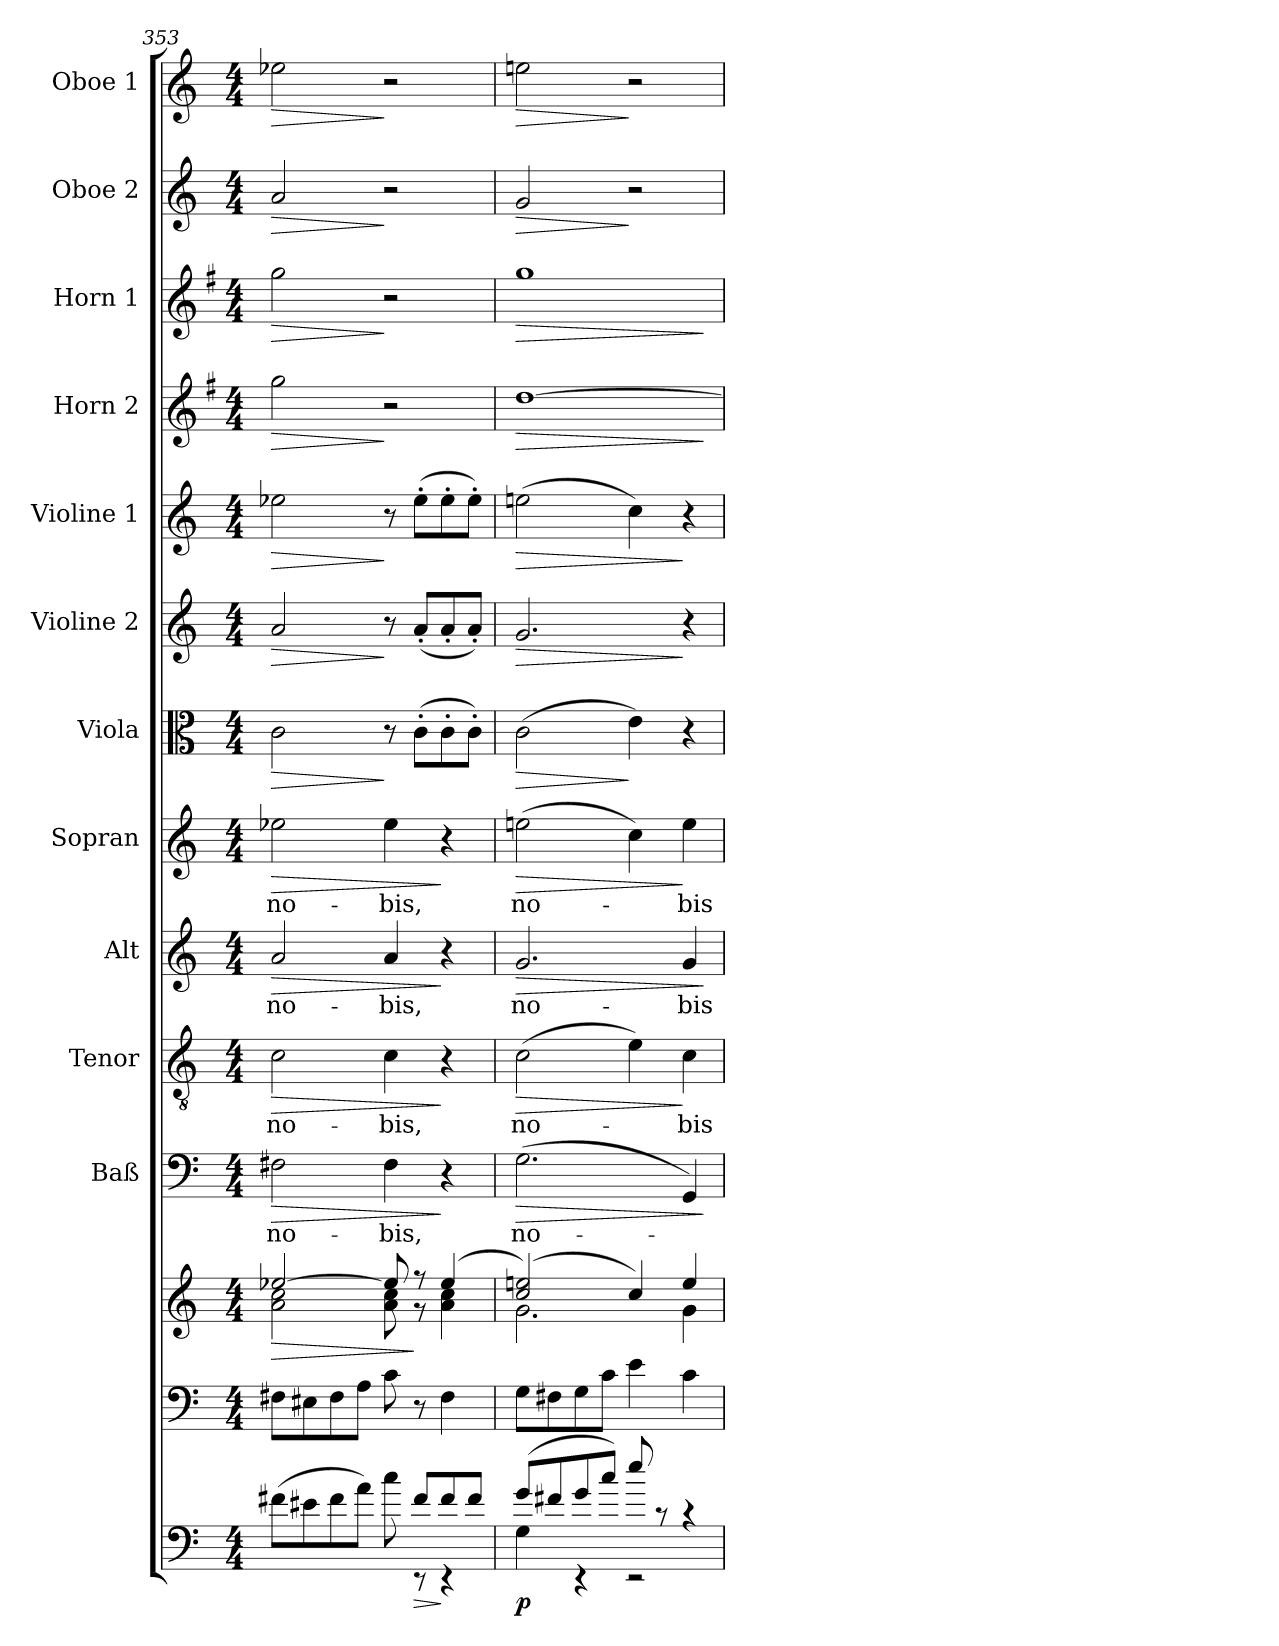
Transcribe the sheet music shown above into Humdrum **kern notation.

**kern	**dynam	**kern	**kern	**dynam	**kern	**text	**dynam	**kern	**text	**dynam	**kern	**text	**dynam	**kern	**text	**dynam	**kern	**dynam	**kern	**dynam	**kern	**dynam	**kern	**dynam	**kern	**dynam	**kern	**dynam	**kern	**dynam
*part13	*part13	*part12	*part12	*part12	*part11	*part11	*part11	*part10	*part10	*part10	*part9	*part9	*part9	*part8	*part8	*part8	*part7	*part7	*part6	*part6	*part5	*part5	*part4	*part4	*part3	*part3	*part2	*part2	*part1	*part1
*staff14	*staff14	*staff13	*staff12	*staff12/13	*staff11	*staff11	*staff11	*staff10	*staff10	*staff10	*staff9	*staff9	*staff9	*staff8	*staff8	*staff8	*staff7	*staff7	*staff6	*staff6	*staff5	*staff5	*staff4	*staff4	*staff3	*staff3	*staff2	*staff2	*staff1	*staff1
*	*	*	*	*	*I"Baß	*	*	*I"Tenor	*	*	*I"Alt	*	*	*I"Sopran	*	*	*I"Viola	*	*I"Violine 2	*	*I"Violine 1	*	*I"Horn 2	*	*I"Horn 1	*	*I"Oboe 2	*	*I"Oboe 1	*
*	*	*	*	*	*I'Baß	*	*	*I'Ten	*	*	*I'Alt	*	*	*I'Sop	*	*	*I'Vla.	*	*I'Vln. 2	*	*I'Vln. 1	*	*I'Hrn. 2	*	*I'Hrn. 1	*	*I'Ob. 2	*	*I'Ob. 1	*
*clefF4	*	*clefF4	*clefG2	*	*clefF4	*	*	*clefGv2	*	*	*clefG2	*	*	*clefG2	*	*	*clefC3	*	*clefG2	*	*clefG2	*	*clefG2	*	*clefG2	*	*clefG2	*	*clefG2	*
*ITrd7c12	*	*	*	*	*	*	*	*	*	*	*	*	*	*	*	*	*	*	*	*	*	*	*ITrd4c7	*	*ITrd4c7	*	*	*	*	*
*k[]	*	*k[]	*k[]	*	*k[]	*	*	*k[]	*	*	*k[]	*	*	*k[]	*	*	*k[]	*	*k[]	*	*k[]	*	*k[]	*	*k[]	*	*k[]	*	*k[]	*
*C:	*	*C:	*C:	*	*C:	*	*	*C:	*	*	*C:	*	*	*C:	*	*	*C:	*	*C:	*	*C:	*	*C:	*	*C:	*	*C:	*	*C:	*
*M4/4	*	*M4/4	*M4/4	*	*M4/4	*	*	*M4/4	*	*	*M4/4	*	*	*M4/4	*	*	*M4/4	*	*M4/4	*	*M4/4	*	*M4/4	*	*M4/4	*	*M4/4	*	*M4/4	*
=353	=353	=353	=353	=353	=353	=353	=353	=353	=353	=353	=353	=353	=353	=353	=353	=353	=353	=353	=353	=353	=353	=353	=353	=353	=353	=353	=353	=353	=353	=353
*^	*	*	*	*	*	*	*	*	*	*	*	*	*	*	*	*	*	*	*	*	*	*	*	*	*	*	*	*	*	*
!	!	!	!	!	!LO:HP:b	!	!LO:LY:b	!LO:HP:b	!	!LO:LY:b	!LO:HP:b	!	!LO:LY:b	!LO:HP:b	!	!LO:LY:b	!LO:HP:b	!	!LO:HP:b	!	!LO:HP:b	!	!LO:HP:b	!	!LO:HP:b	!	!LO:HP:b	!	!LO:HP:b	!	!LO:HP:b
*	*	*	*	*^	*	*	*	*	*	*	*	*	*	*	*	*	*	*	*	*	*	*	*	*	*	*	*	*	*	*	*
2ryy	(>8F#X\L	.	8F#X\L	[>2ee-X/	2a\ 2cc\	>	2F#X\	no-	>	2c\	no-	>	2a/	no-	>	2ee-X\	no-	>	2c\	>	2a/	>	2ee-X\	>	2cc\	>	2cc\	>	2a/	>	2ee-X\	>
.	8E#X\	.	8E#X\	.	.	.	.	.	.	.	.	.	.	.	.	.	.	.	.	.	.	.	.	.	.	.	.	.	.	.	.	.
.	8F#\	.	8F#\	.	.	.	.	.	.	.	.	.	.	.	.	.	.	.	.	.	.	.	.	.	.	.	.	.	.	.	.	.
.	8A\J)	.	8A\J	.	.	.	.	.	.	.	.	.	.	.	.	.	.	.	.	.	.	.	.	.	.	.	.	.	.	.	.	.
!	!	!	!	!	!	!	!	!LO:LY:b	!	!	!LO:LY:b	!	!	!LO:LY:b	!	!	!LO:LY:b	!	!	!	!	!	!	!	!	!	!	!	!	!	!	!
8ryy	8c\	.	8c\	8ee-/]	8a\ 8cc\	.	4F#\	-bis,	.	4c\	-bis,	.	4a/	-bis,	.	4ee-\	-bis,	.	8r	]	8r	]	8r	]	2r	]	2r	]	2r	]	2r	]
!	!	!LO:HP:b	!	!	!	!	!	!	!	!	!	!	!	!	!	!	!	!	!	!	!	!	!	!	!	!	!	!	!	!	!	!
8F#/L	8rEE	>	8r	8r	8r	]	.	.	.	.	.	.	.	.	.	.	.	.	(>8c'>\L	.	(<8a'</L	.	(>8ee-'>\L	.	.	.	.	.	.	.	.	.
8F#/	4rEE	]	4F#\	(4ee-/	4a\ 4cc\	.	4r	.	]	4r	.	]	4r	.	]	4r	.	]	8c'>\	.	8a'</	.	8ee-'>\	.	.	.	.	.	.	.	.	.
8F#/J	.	.	.	.	.	.	.	.	.	.	.	.	.	.	.	.	.	.	8c'>\J)	.	8a'</J)	.	8ee-'>\J)	.	.	.	.	.	.	.	.	.
!!LO:PB:g=z
=354	=354	=354	=354	=354	=354	=354	=354	=354	=354	=354	=354	=354	=354	=354	=354	=354	=354	=354	=354	=354	=354	=354	=354	=354	=354	=354	=354	=354	=354	=354	=354	=354
!	!	!LO:DY:b	!	!	!	!	!	!LO:LY:b	!LO:HP:b	!	!LO:LY:b	!LO:HP:b	!	!LO:LY:b	!LO:HP:b	!	!LO:LY:b	!LO:HP:b	!	!LO:HP:b	!	!LO:HP:b	!	!LO:HP:b	!	!LO:HP:b	!	!LO:HP:b	!	!LO:HP:b	!	!LO:HP:b
(<8G/L	4GG\	p	8G\L	(2cc/ 2een/)	2.g\	.	(>2.G\	no-	>	(2c\	no-	>	2.g/	no-	>	(>2een\	no-	>	(>2c\	>	2.g/	>	(>2een\	>	[1g	>	1cc	>	2g/	>	2een\	>
8F#X/	.	.	8F#X\	.	.	.	.	.	.	.	.	.	.	.	.	.	.	.	.	.	.	.	.	.	.	.	.	.	.	.	.	.
8G/	4rEE	.	8G\	.	.	.	.	.	.	.	.	.	.	.	.	.	.	.	.	.	.	.	.	.	.	.	.	.	.	.	.	.
8c/J)	.	.	8c\J	.	.	.	.	.	.	.	.	.	.	.	.	.	.	.	.	.	.	.	.	.	.	.	.	.	.	.	.	.
8e/	2rEE	.	4e\	4cc/)	.	.	.	.	.	4e\)	.	.	.	.	.	4cc\)	.	.	4e\)	]	.	.	4cc\)	.	.	.	.	.	2r	]	2r	]
8rc	.	.	.	.	.	.	.	.	.	.	.	.	.	.	.	.	.	.	.	.	.	.	.	.	.	.	.	.	.	.	.	.
!	!	!	!	!	!	!	!	!	!	!	!LO:LY:b	!	!	!LO:LY:b	!	!	!LO:LY:b	!	!	!	!	!	!	!	!	!	!	!	!	!	!	!
4rc	.	.	4c\	4ee/	4g\	.	4GG/)	.	.	4c\	-bis	]	4g/	-bis	.	4ee\	-bis	]	4r	.	4r	]	4r	]	.	.	.	.	.	.	.	.
*v	*v	*	*	*v	*v	*	*	*	*	*	*	*	*	*	*	*	*	*	*	*	*	*	*	*	*	*	*	*	*	*	*	*
.	.	.	.	.	.	.	]	.	.	.	.	.	]	.	.	.	.	.	.	.	.	.	.	]	.	]	.	.	.	.
=	=	=	=	=	=	=	=	=	=	=	=	=	=	=	=	=	=	=	=	=	=	=	=	=	=	=	=	=	=	=
*-	*-	*-	*-	*-	*-	*-	*-	*-	*-	*-	*-	*-	*-	*-	*-	*-	*-	*-	*-	*-	*-	*-	*-	*-	*-	*-	*-	*-	*-	*-
